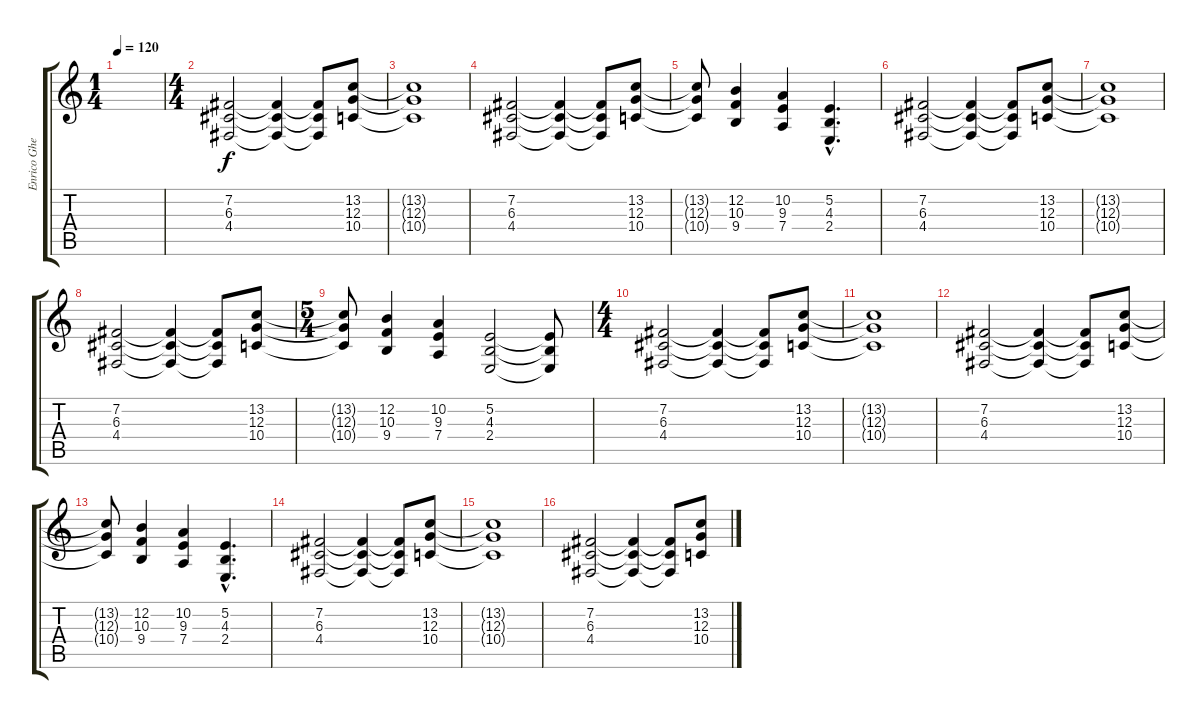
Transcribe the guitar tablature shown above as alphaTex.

\track ("Enrico Ghedi (tastiere)" "Enrico Ghe") {instrument choiraahs}
\staff {score tabs}
\tuning (E4 B3 G3 D3 A2 E2) {hide}
\ts (1 4)
\tempo 120
\clef g2
\ks c
|
\ts (4 4)
(7.2 6.3 4.4).2 (7.2{t} 6.3{t} 4.4{t}).4 (7.2{t} 6.3{t} 4.4{t}).8 (13.2 12.3 10.4).8 |
(13.2{t} 12.3{t} 10.4{t}).1 |
(7.2 6.3 4.4).2 (7.2{t} 6.3{t} 4.4{t}).4 (7.2{t} 6.3{t} 4.4{t}).8 (13.2 12.3 10.4).8 |
(13.2{t} 12.3{t} 10.4{t}).8 (12.2 10.3 9.4).4 (10.2 9.3 7.4).4 (5.2{hac} 4.3{hac} 2.4{hac}).4{d} |
(7.2 6.3 4.4).2 (7.2{t} 6.3{t} 4.4{t}).4 (7.2{t} 6.3{t} 4.4{t}).8 (13.2 12.3 10.4).8 |
(13.2{t} 12.3{t} 10.4{t}).1 |
(7.2 6.3 4.4).2 (7.2{t} 6.3{t} 4.4{t}).4 (7.2{t} 6.3{t} 4.4{t}).8 (13.2 12.3 10.4).8 |
\ts (5 4)
(13.2{t} 12.3{t} 10.4{t}).8 (12.2 10.3 9.4).4 (10.2 9.3 7.4).4 (5.2 4.3 2.4).2 (5.2{t} 4.3{t} 2.4{t}).8 |
\ts (4 4)
(7.2 6.3 4.4).2 (7.2{t} 6.3{t} 4.4{t}).4 (7.2{t} 6.3{t} 4.4{t}).8 (13.2 12.3 10.4).8 |
(13.2{t} 12.3{t} 10.4{t}).1 |
(7.2 6.3 4.4).2 (7.2{t} 6.3{t} 4.4{t}).4 (7.2{t} 6.3{t} 4.4{t}).8 (13.2 12.3 10.4).8 |
(13.2{t} 12.3{t} 10.4{t}).8 (12.2 10.3 9.4).4 (10.2 9.3 7.4).4 (5.2{hac} 4.3{hac} 2.4{hac}).4{d} |
(7.2 6.3 4.4).2 (7.2{t} 6.3{t} 4.4{t}).4 (7.2{t} 6.3{t} 4.4{t}).8 (13.2 12.3 10.4).8 |
(13.2{t} 12.3{t} 10.4{t}).1 |
(7.2 6.3 4.4).2 (7.2{t} 6.3{t} 4.4{t}).4 (7.2{t} 6.3{t} 4.4{t}).8 (13.2 12.3 10.4).8
